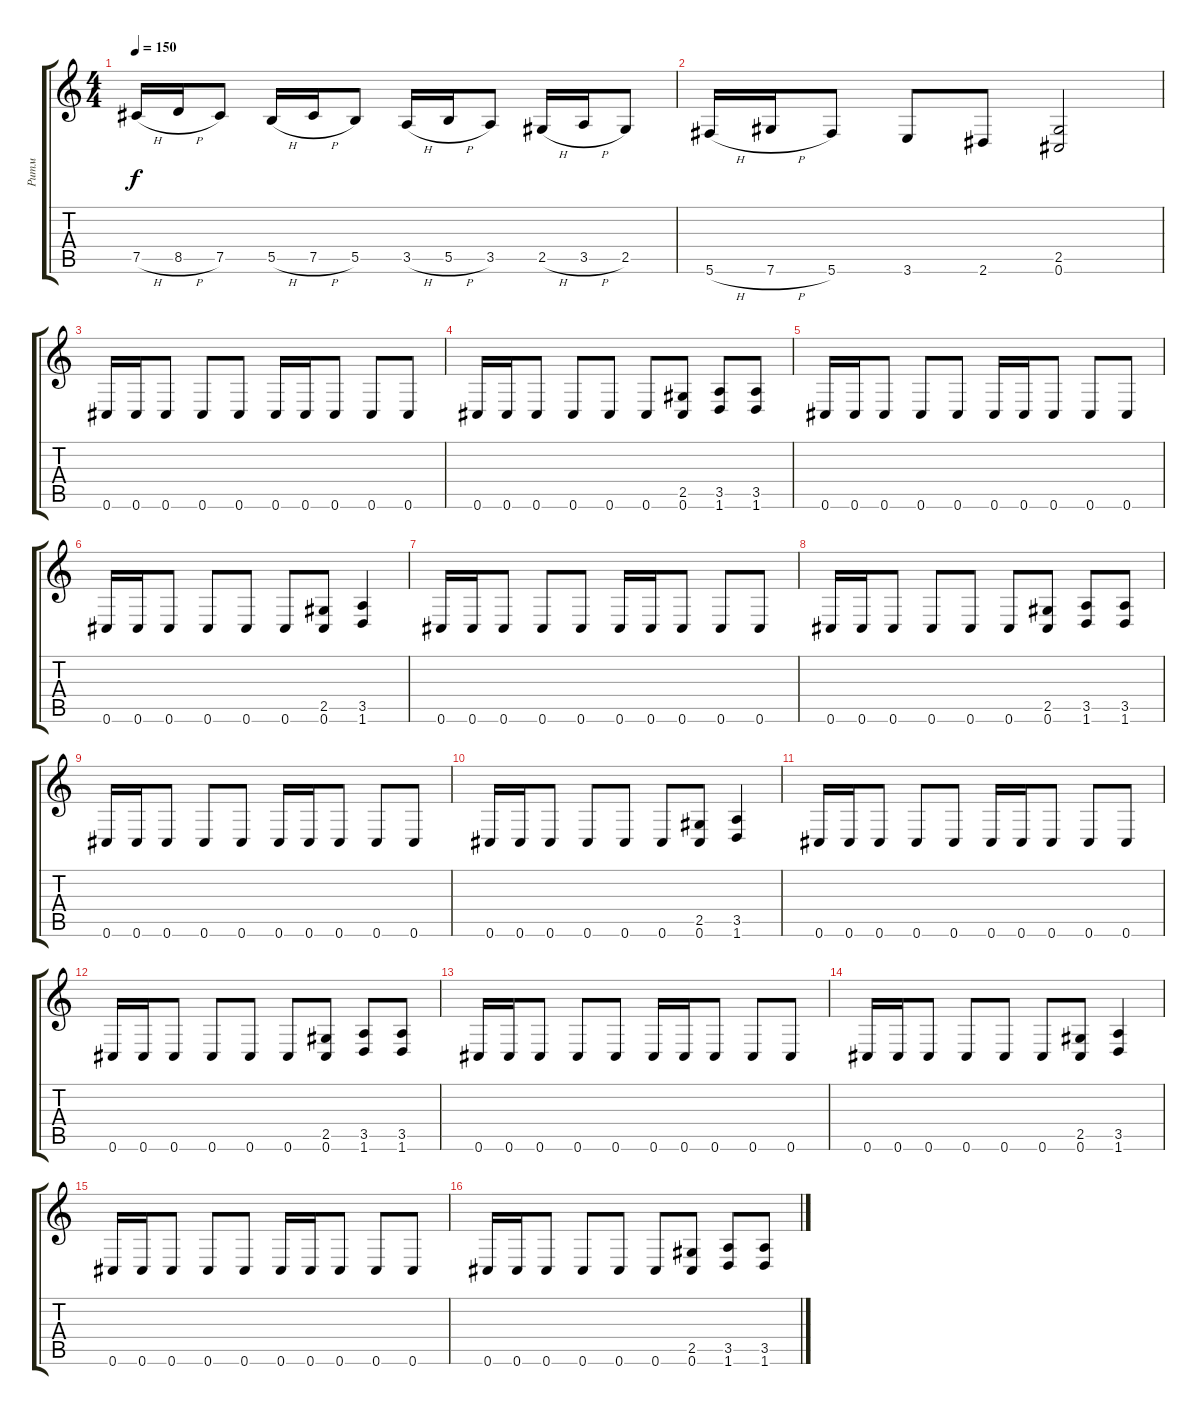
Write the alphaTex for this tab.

\track ("Ритм" "Ритм") {instrument overdrivenguitar}
\staff {score tabs}
\tuning (Db4 Ab3 E3 B2 Gb2 Db2) {hide}
\ts (4 4)
\tempo 150
\clef g2
\ks c
7.5{h}.16{dy f} 8.5{h}.16 7.5.8 5.5{h}.16 7.5{h}.16 5.5.8 3.5{h}.16 5.5{h}.16 3.5.8 2.5{h}.16 3.5{h}.16 2.5.8 |
5.6{h}.16 7.6{h}.16 5.6.8 3.6.8 2.6.8 (2.5 0.6).2 |
0.6.16 0.6.16 0.6.8 0.6.8 0.6.8 0.6.16 0.6.16 0.6.8 0.6.8 0.6.8 |
0.6.16 0.6.16 0.6.8 0.6.8 0.6.8 0.6.8 (2.5 0.6).8 (3.5 1.6).8 (3.5 1.6).8 |
0.6.16 0.6.16 0.6.8 0.6.8 0.6.8 0.6.16 0.6.16 0.6.8 0.6.8 0.6.8 |
0.6.16 0.6.16 0.6.8 0.6.8 0.6.8 0.6.8 (2.5 0.6).8 (3.5 1.6).4 |
0.6.16 0.6.16 0.6.8 0.6.8 0.6.8 0.6.16 0.6.16 0.6.8 0.6.8 0.6.8 |
0.6.16 0.6.16 0.6.8 0.6.8 0.6.8 0.6.8 (2.5 0.6).8 (3.5 1.6).8 (3.5 1.6).8 |
0.6.16 0.6.16 0.6.8 0.6.8 0.6.8 0.6.16 0.6.16 0.6.8 0.6.8 0.6.8 |
0.6.16 0.6.16 0.6.8 0.6.8 0.6.8 0.6.8 (2.5 0.6).8 (3.5 1.6).4 |
0.6.16 0.6.16 0.6.8 0.6.8 0.6.8 0.6.16 0.6.16 0.6.8 0.6.8 0.6.8 |
0.6.16 0.6.16 0.6.8 0.6.8 0.6.8 0.6.8 (2.5 0.6).8 (3.5 1.6).8 (3.5 1.6).8 |
0.6.16 0.6.16 0.6.8 0.6.8 0.6.8 0.6.16 0.6.16 0.6.8 0.6.8 0.6.8 |
0.6.16 0.6.16 0.6.8 0.6.8 0.6.8 0.6.8 (2.5 0.6).8 (3.5 1.6).4 |
0.6.16 0.6.16 0.6.8 0.6.8 0.6.8 0.6.16 0.6.16 0.6.8 0.6.8 0.6.8 |
0.6.16 0.6.16 0.6.8 0.6.8 0.6.8 0.6.8 (2.5 0.6).8 (3.5 1.6).8 (3.5 1.6).8
